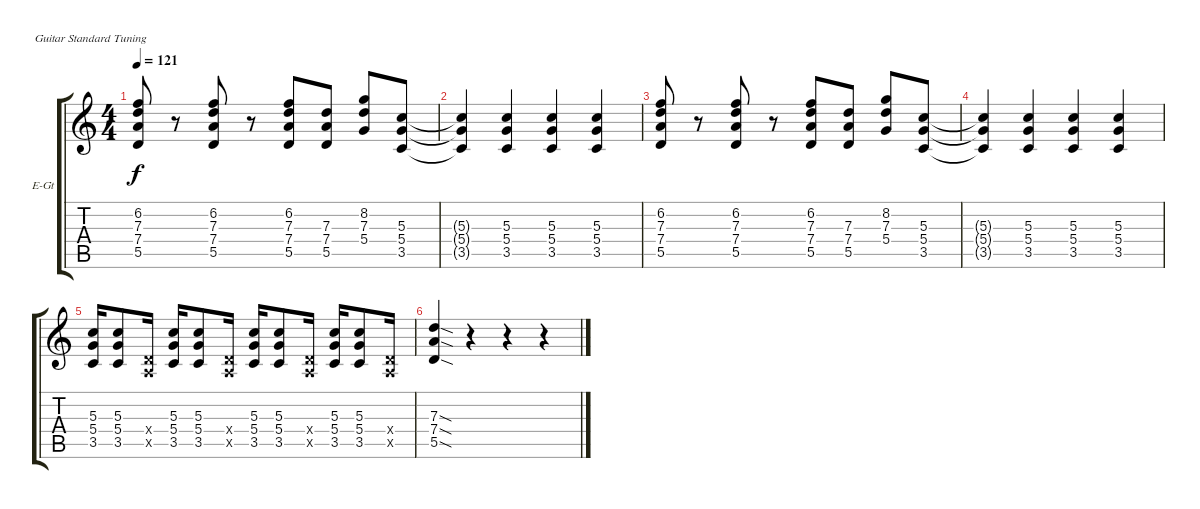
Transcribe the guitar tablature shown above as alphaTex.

\bracketExtendMode groupsimilarinstruments
\firstSystemTrackNameOrientation horizontal
\otherSystemsTrackNameOrientation horizontal
\track ("Rythm Guitar" "E-Gt") {instrument distortionguitar}
\staff {score tabs}
\tuning (E4 B3 G3 D3 A2 E2)
\ts (4 4)
\tempo 121
\clef g2
\ks c
(5.5 7.4 7.3 6.2).8{dy f} r.8 (5.5 7.4 7.3 6.2).8 r.8 (5.5 7.4 7.3 6.2).8 (5.5 7.4 7.3).8 (8.2 5.4 7.3).8 (3.5 5.4 5.3).8 |
(3.5{t} 5.4{t} 5.3{t}).4 (3.5 5.4 5.3).4 (3.5 5.4 5.3).4 (3.5 5.4 5.3).4 |
(5.5 7.4 7.3 6.2).8 r.8 (5.5 7.4 7.3 6.2).8 r.8 (5.5 7.4 7.3 6.2).8 (5.5 7.4 7.3).8 (8.2 5.4 7.3).8 (3.5 5.4 5.3).8 |
(3.5{t} 5.4{t} 5.3{t}).4 (3.5 5.4 5.3).4 (3.5 5.4 5.3).4 (3.5 5.4 5.3).4 |
(3.5 5.4 5.3).16 (3.5 5.4 5.3).8 (0.5{x} 0.4{x}).16 (3.5 5.4 5.3).16 (3.5 5.4 5.3).8 (0.5{x} 0.4{x}).16 (3.5 5.4 5.3).16 (3.5 5.4 5.3).8 (0.5{x} 0.4{x}).16 (3.5 5.4 5.3).16 (3.5 5.4 5.3).8 (0.5{x} 0.4{x}).16 |
(5.5{sod} 7.4{sod} 7.3{sod}).4 r.4 r.4 r.4
